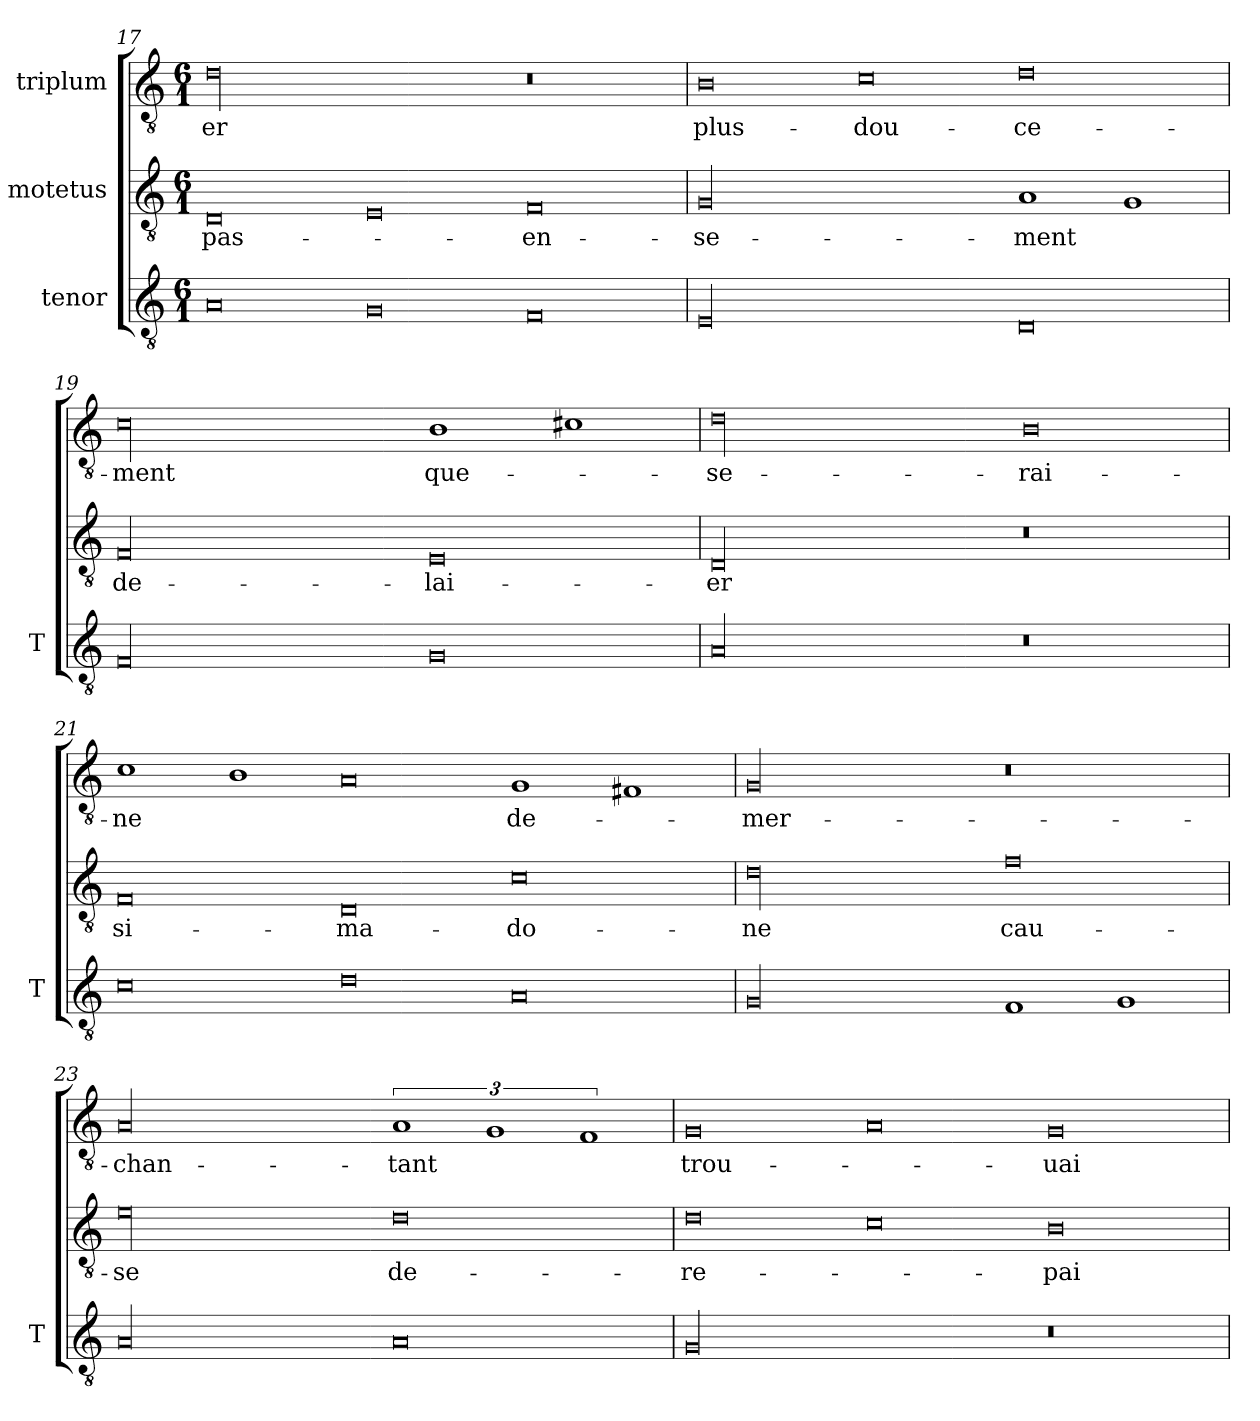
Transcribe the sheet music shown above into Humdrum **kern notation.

**kern	**kern	**text	**kern	**text
*part3	*part2	*part2	*part1	*part1
*staff3	*staff2	*staff2	*staff1	*staff1
*I"tenor	*I"motetus	*	*I"triplum	*
*I'T	*	*	*	*
*clefGv2	*clefGv2	*	*clefGv2	*
*k[]	*k[]	*	*k[]	*
*C:	*C:	*	*C:	*
*M6/1	*M6/1	*	*M6/1	*
=17	=17	=17	=17	=17
0A/	0D/	pas-	00d\	-er
0G/	0E/	.	.	.
0F/	0F/	en-	0r	.
=18	=18	=18	=18	=18
00E/	00G/	-se-	0B\	plus-
.	.	.	0c\	dou-
0D/	1A/	-ment	0d\	-ce-
.	1G/	.	.	.
=19	=19	=19	=19	=19
00F/	00F/	de-	00c\	-ment
0G/	0E/	-lai-	1B\	que-
.	.	.	1c#X\	.
=20	=20	=20	=20	=20
00A/	00D/	-er	00d\	se-
0r	0r	.	0B\	-rai-
=21	=21	=21	=21	=21
0c\	0F/	si-	1c\	-ne
.	.	.	1B\	.
0d\	0D/	ma-	0A/	.
0A/	0c\	do-	1G/	de-
.	.	.	1F#X/	.
=22	=22	=22	=22	=22
00G/	00d\	-ne	00G/	mer-
1F/	0f\	cau-	0r	.
1G/	.	.	.	.
=23	=23	=23	=23	=23
00A/	00e\	-se	00A/	chan-
0A/	0d\	de-	3%2A/	-tant
.	.	.	3%2G/	.
.	.	.	3%2F/	.
=24	=24	=24	=24	=24
00G/	0d\	re-	0G/	trou-
.	0c\	.	0A/	.
0r	0B\	-pai-	0G/	-uai
=	=	=	=	=
*-	*-	*-	*-	*-
